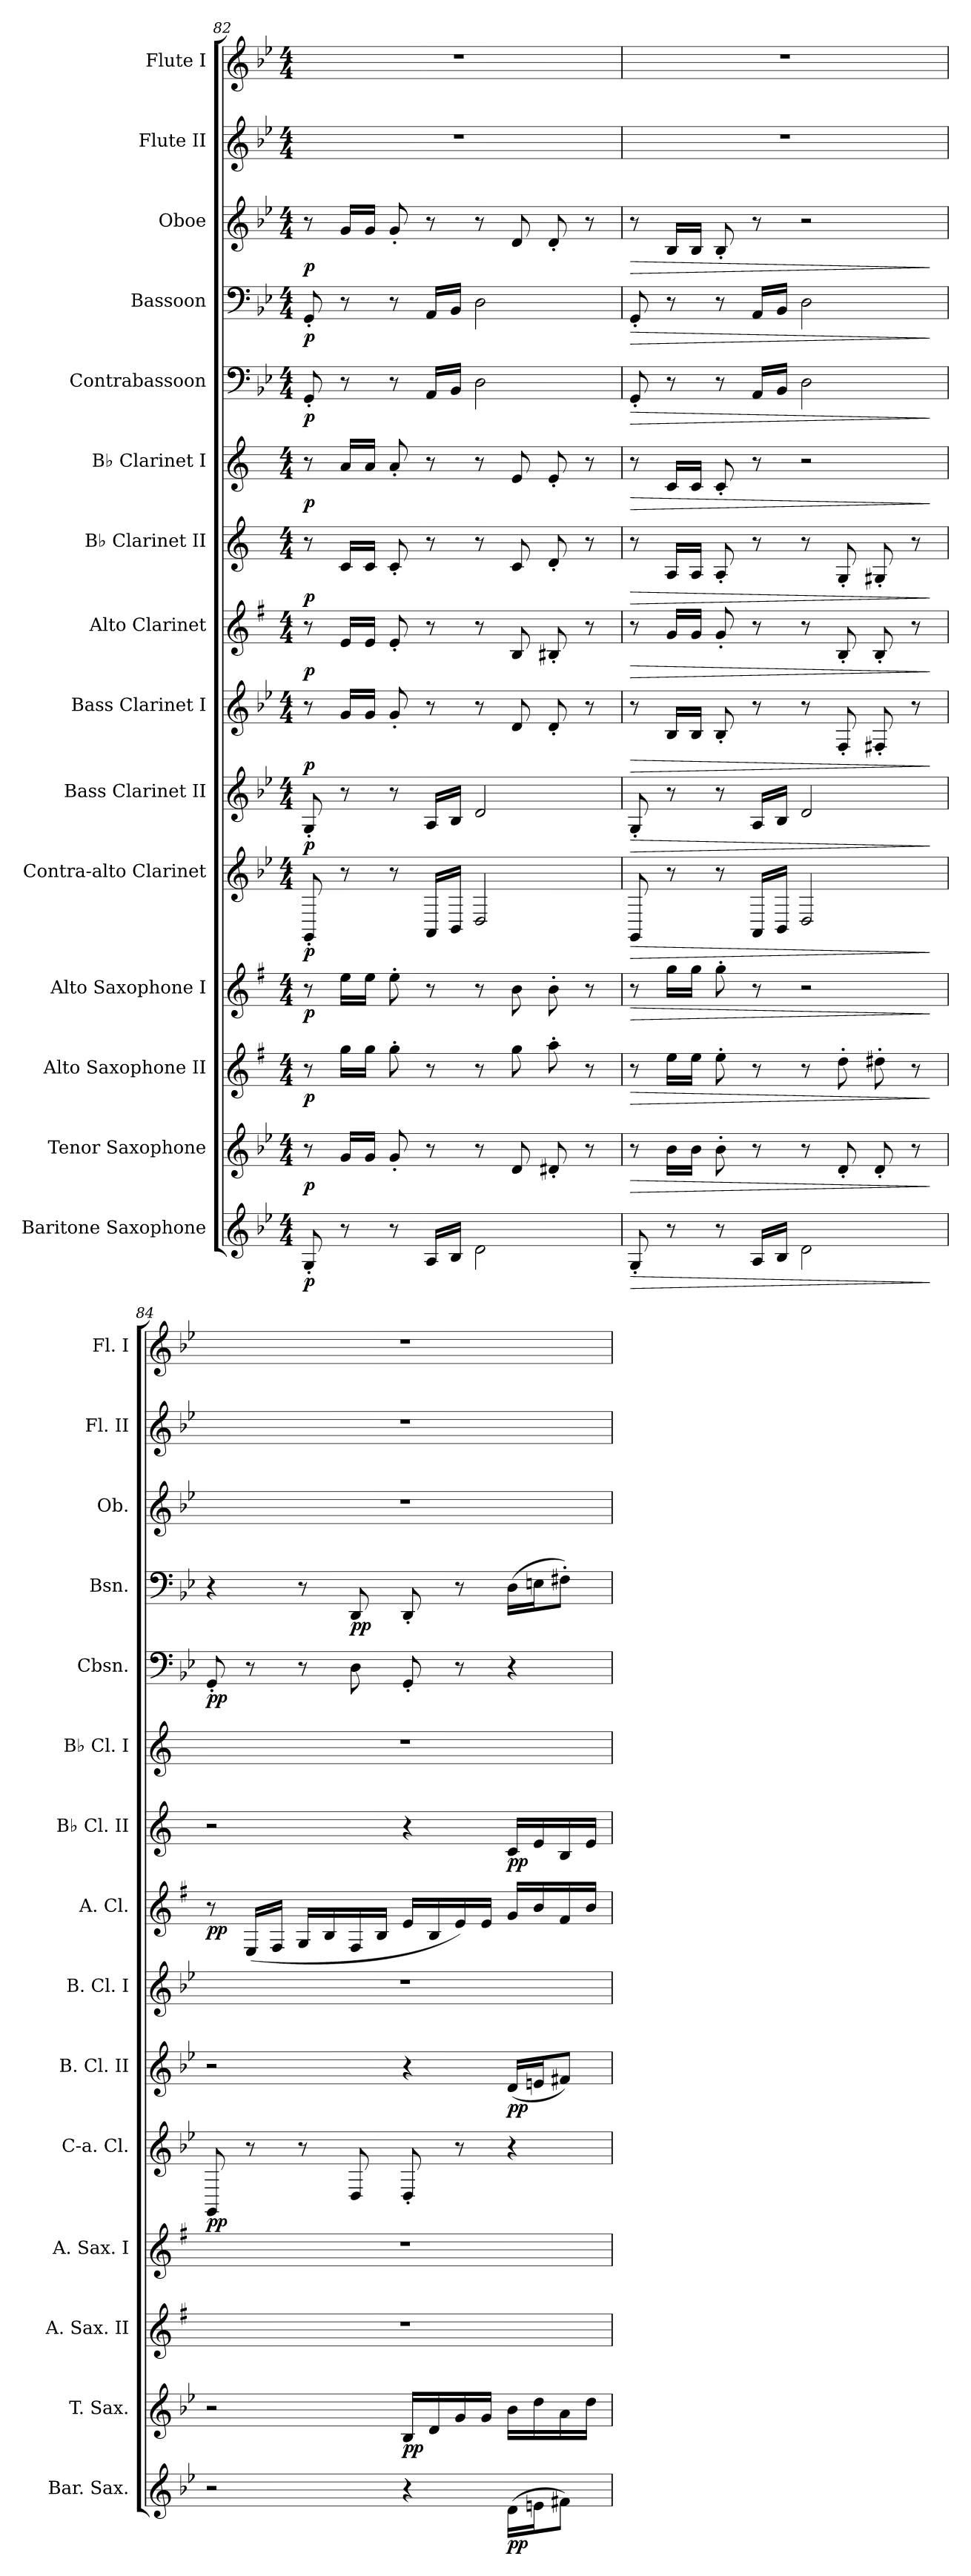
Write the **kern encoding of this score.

**kern	**dynam	**kern	**dynam	**kern	**dynam	**kern	**dynam	**kern	**dynam	**kern	**dynam	**kern	**dynam	**kern	**dynam	**kern	**dynam	**kern	**dynam	**kern	**dynam	**kern	**dynam	**kern	**dynam	**kern	**kern
*part15	*part15	*part14	*part14	*part13	*part13	*part12	*part12	*part11	*part11	*part10	*part10	*part9	*part9	*part8	*part8	*part7	*part7	*part6	*part6	*part5	*part5	*part4	*part4	*part3	*part3	*part2	*part1
*staff15	*staff15	*staff14	*staff14	*staff13	*staff13	*staff12	*staff12	*staff11	*staff11	*staff10	*staff10	*staff9	*staff9	*staff8	*staff8	*staff7	*staff7	*staff6	*staff6	*staff5	*staff5	*staff4	*staff4	*staff3	*staff3	*staff2	*staff1
*I"Baritone Saxophone	*	*I"Tenor Saxophone	*	*I"Alto Saxophone II	*	*I"Alto Saxophone I	*	*I"Contra-alto Clarinet	*	*I"Bass Clarinet II	*	*I"Bass Clarinet I	*	*I"Alto Clarinet	*	*I"B♭ Clarinet II	*	*I"B♭ Clarinet I	*	*I"Contrabassoon	*	*I"Bassoon	*	*I"Oboe	*	*I"Flute II	*I"Flute I
*I'Bar. Sax.	*	*I'T. Sax.	*	*I'A. Sax. II	*	*I'A. Sax. I	*	*I'C-a. Cl.	*	*I'B. Cl. II	*	*I'B. Cl. I	*	*I'A. Cl.	*	*I'B♭ Cl. II	*	*I'B♭ Cl. I	*	*I'Cbsn.	*	*I'Bsn.	*	*I'Ob.	*	*I'Fl. II	*I'Fl. I
*clefG2	*	*clefG2	*	*clefG2	*	*clefG2	*	*clefG2	*	*clefG2	*	*clefG2	*	*clefG2	*	*clefG2	*	*clefG2	*	*clefF4	*	*clefF4	*	*clefG2	*	*clefG2	*clefG2
*ITrd12c21	*	*ITrd8c14	*	*ITrd5c9	*	*ITrd5c9	*	*ITrd12c21	*	*ITrd8c14	*	*ITrd8c14	*	*ITrd5c9	*	*ITrd1c2	*	*ITrd1c2	*	*ITrd7c12	*	*	*	*	*	*	*
*k[b-e-]	*	*k[b-e-]	*	*k[b-e-]	*	*k[b-e-]	*	*k[b-e-]	*	*k[b-e-]	*	*k[b-e-]	*	*k[b-e-]	*	*k[b-e-]	*	*k[b-e-]	*	*k[b-e-]	*	*k[b-e-]	*	*k[b-e-]	*	*k[b-e-]	*k[b-e-]
*M4/4	*	*M4/4	*	*M4/4	*	*M4/4	*	*M4/4	*	*M4/4	*	*M4/4	*	*M4/4	*	*M4/4	*	*M4/4	*	*M4/4	*	*M4/4	*	*M4/4	*	*M4/4	*M4/4
=82	=82	=82	=82	=82	=82	=82	=82	=82	=82	=82	=82	=82	=82	=82	=82	=82	=82	=82	=82	=82	=82	=82	=82	=82	=82	=82	=82
!	!LO:DY:b	!	!LO:DY:b	!	!LO:DY:b	!	!LO:DY:b	!	!LO:DY:b	!	!LO:DY:b	!	!LO:DY:b	!	!LO:DY:b	!	!LO:DY:b	!	!LO:DY:b	!	!LO:DY:b	!	!LO:DY:b	!	!LO:DY:b	!	!
8GG'/	p	8r	p	8r	p	8r	p	8GGG'/	p	8GG'/	p	8r	p	8r	p	8r	p	8r	p	8GGG'/	p	8GG'/	p	8r	p	1r	1r
8r	.	16G/LL	.	16b-\LL	.	16g\LL	.	8r	.	8r	.	16G/LL	.	16G/LL	.	16B-/LL	.	16g/LL	.	8r	.	8r	.	16g/LL	.	.	.
.	.	16G/JJ	.	16b-\JJ	.	16g\JJ	.	.	.	.	.	16G/JJ	.	16G/JJ	.	16B-/JJ	.	16g/JJ	.	.	.	.	.	16g/JJ	.	.	.
8r	.	8G'/	.	8b-'\	.	8g'\	.	8r	.	8r	.	8G'/	.	8G'/	.	8B-'/	.	8g'/	.	8r	.	8r	.	8g'/	.	.	.
16AA/LL	.	8r	.	8r	.	8r	.	16AAA/LL	.	16AA/LL	.	8r	.	8r	.	8r	.	8r	.	16AAA/LL	.	16AA/LL	.	8r	.	.	.
16BB-/JJ	.	.	.	.	.	.	.	16BBB-/JJ	.	16BB-/JJ	.	.	.	.	.	.	.	.	.	16BBB-/JJ	.	16BB-/JJ	.	.	.	.	.
2D\	.	8r	.	8r	.	8r	.	2DD/	.	2D/	.	8r	.	8r	.	8r	.	8r	.	2DD\	.	2D\	.	8r	.	.	.
.	.	8D/	.	8b-\	.	8d\	.	.	.	.	.	8D/	.	8D/	.	8B-/	.	8d/	.	.	.	.	.	8d/	.	.	.
.	.	8D#X'/	.	8cc'\	.	8d'\	.	.	.	.	.	8D'/	.	8D#X'/	.	8c'/	.	8d'/	.	.	.	.	.	8d'/	.	.	.
.	.	8r	.	8r	.	8r	.	.	.	.	.	8r	.	8r	.	8r	.	8r	.	.	.	.	.	8r	.	.	.
=83	=83	=83	=83	=83	=83	=83	=83	=83	=83	=83	=83	=83	=83	=83	=83	=83	=83	=83	=83	=83	=83	=83	=83	=83	=83	=83	=83
!	!LO:HP:b	!	!LO:HP:b	!	!LO:HP:b	!	!LO:HP:b	!	!LO:HP:b	!	!LO:HP:b	!	!LO:HP:b	!	!LO:HP:b	!	!LO:HP:b	!	!LO:HP:b	!	!LO:HP:b	!	!LO:HP:b	!	!LO:HP:b	!	!
8GG'/	>	8r	>	8r	>	8r	>	8GGG/	>	8GG'/	>	8r	>	8r	>	8r	>	8r	>	8GGG'/	>	8GG'/	>	8r	>	1r	1r
8r	.	16B-\LL	.	16g\LL	.	16b-\LL	.	8r	.	8r	.	16BB-/LL	.	16B-/LL	.	16G/LL	.	16B-/LL	.	8r	.	8r	.	16B-/LL	.	.	.
.	.	16B-\JJ	.	16g\JJ	.	16b-\JJ	.	.	.	.	.	16BB-/JJ	.	16B-/JJ	.	16G/JJ	.	16B-/JJ	.	.	.	.	.	16B-/JJ	.	.	.
8r	.	8B-'\	.	8g'\	.	8b-'\	.	8r	.	8r	.	8BB-'/	.	8B-'/	.	8G'/	.	8B-'/	.	8r	.	8r	.	8B-'/	.	.	.
16AA/LL	.	8r	.	8r	.	8r	.	16AAA/LL	.	16AA/LL	.	8r	.	8r	.	8r	.	8r	.	16AAA/LL	.	16AA/LL	.	8r	.	.	.
16BB-/JJ	.	.	.	.	.	.	.	16BBB-/JJ	.	16BB-/JJ	.	.	.	.	.	.	.	.	.	16BBB-/JJ	.	16BB-/JJ	.	.	.	.	.
2D\	.	8r	.	8r	.	2r	.	2DD/	.	2D/	.	8r	.	8r	.	8r	.	2r	.	2DD\	.	2D\	.	2r	.	.	.
.	.	8D'/	.	8f'\	.	.	.	.	.	.	.	8FF'/	.	8D'/	.	8F'/	.	.	.	.	.	.	.	.	.	.	.
.	.	8D'/	.	8f#X'\	.	.	.	.	.	.	.	8FF#X'/	.	8D'/	.	8F#X'/	.	.	.	.	.	.	.	.	.	.	.
.	.	8r	.	8r	.	.	.	.	.	.	.	8r	.	8r	.	8r	.	.	.	.	.	.	.	.	.	.	.
.	]	.	]	.	]	.	]	.	]	.	]	.	]	.	]	.	]	.	]	.	]	.	]	.	]	.	.
!!LO:PB:g=z
=84	=84	=84	=84	=84	=84	=84	=84	=84	=84	=84	=84	=84	=84	=84	=84	=84	=84	=84	=84	=84	=84	=84	=84	=84	=84	=84	=84
!	!	!	!	!	!	!	!	!	!LO:DY:b	!	!	!	!	!	!LO:DY:b	!	!	!	!	!	!LO:DY:b	!	!	!	!	!	!
2r	.	2r	.	1r	.	1r	.	8GGG/	pp	2r	.	1r	.	8r	pp	2r	.	1r	.	8GGG'/	pp	4r	.	1r	.	1r	1r
.	.	.	.	.	.	.	.	8r	.	.	.	.	.	(<16GG/LL	.	.	.	.	.	8r	.	.	.	.	.	.	.
.	.	.	.	.	.	.	.	.	.	.	.	.	.	16AA/JJ	.	.	.	.	.	.	.	.	.	.	.	.	.
.	.	.	.	.	.	.	.	8r	.	.	.	.	.	16BB-/LL	.	.	.	.	.	8r	.	8r	.	.	.	.	.
.	.	.	.	.	.	.	.	.	.	.	.	.	.	16D/	.	.	.	.	.	.	.	.	.	.	.	.	.
!	!	!	!	!	!	!	!	!	!	!	!	!	!	!	!	!	!	!	!	!	!	!	!LO:DY:b	!	!	!	!
.	.	.	.	.	.	.	.	8DD/	.	.	.	.	.	16AA/	.	.	.	.	.	8DD\	.	8DD/	pp	.	.	.	.
.	.	.	.	.	.	.	.	.	.	.	.	.	.	16D/JJ	.	.	.	.	.	.	.	.	.	.	.	.	.
!	!	!	!LO:DY:b	!	!	!	!	!	!	!	!	!	!	!	!	!	!	!	!	!	!	!	!	!	!	!	!
4r	.	16BB-/LL	pp	.	.	.	.	8DD'/	.	4r	.	.	.	16G/LL	.	4r	.	.	.	8GGG'/	.	8DD'/	.	.	.	.	.
.	.	16D/	.	.	.	.	.	.	.	.	.	.	.	16D/	.	.	.	.	.	.	.	.	.	.	.	.	.
.	.	16G/	.	.	.	.	.	8r	.	.	.	.	.	16G/)	.	.	.	.	.	8r	.	8r	.	.	.	.	.
.	.	16G/JJ	.	.	.	.	.	.	.	.	.	.	.	16G/JJ	.	.	.	.	.	.	.	.	.	.	.	.	.
!	!LO:DY:b	!	!	!	!	!	!	!	!	!	!LO:DY:b	!	!	!	!	!	!LO:DY:b	!	!	!	!	!	!	!	!	!	!
(>16D\LL	pp	16B-\LL	.	.	.	.	.	4r	.	(<16D/LL	pp	.	.	16B-/LL	.	16B-/LL	pp	.	.	4r	.	(>16D\LL	.	.	.	.	.
16En\J	.	16d\	.	.	.	.	.	.	.	16En/J	.	.	.	16d/	.	16d/	.	.	.	.	.	16En\J	.	.	.	.	.
8F#X\J)	.	16A\	.	.	.	.	.	.	.	8F#X/J)	.	.	.	16A/	.	16A/	.	.	.	.	.	8F#X'\J)	.	.	.	.	.
.	.	16d\JJ	.	.	.	.	.	.	.	.	.	.	.	16d/JJ	.	16d/JJ	.	.	.	.	.	.	.	.	.	.	.
=	=	=	=	=	=	=	=	=	=	=	=	=	=	=	=	=	=	=	=	=	=	=	=	=	=	=	=
*-	*-	*-	*-	*-	*-	*-	*-	*-	*-	*-	*-	*-	*-	*-	*-	*-	*-	*-	*-	*-	*-	*-	*-	*-	*-	*-	*-
